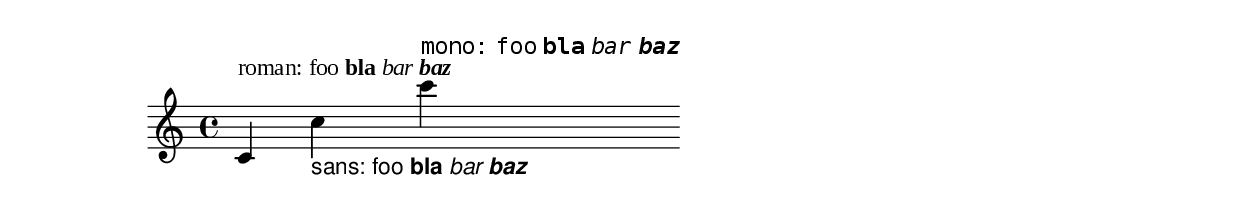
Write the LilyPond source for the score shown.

\header {

  texidoc = "The default font families for text can be
  overridden with @code{make-pango-font-tree}"

}

\version "2.11.51"

\paper  {
  % change for other default global staff size. 
  myStaffSize = #20


  %{

  run

      lilypond -dshow-available-fonts blabla

  to show all fonts available in the process log.  
  
  %}

  
  #(define fonts
    (make-pango-font-tree "Times New Roman"
                          "Nimbus Sans"
                          "Luxi Mono"

;;     "Helvetica"
;;     "Courier"

     (/ myStaffSize 20)))
}

\relative {

  c'^\markup { roman: foo \bold bla \italic bar \italic \bold baz }
  c'_\markup {
    \override #'(font-family . sans)
    {
      sans: foo \bold bla \italic bar \italic \bold baz
    }
  }
  c'^\markup {
    \override #'(font-family . typewriter)
    {
      mono: foo \bold bla \italic bar \italic \bold baz
    }
  }
}  
